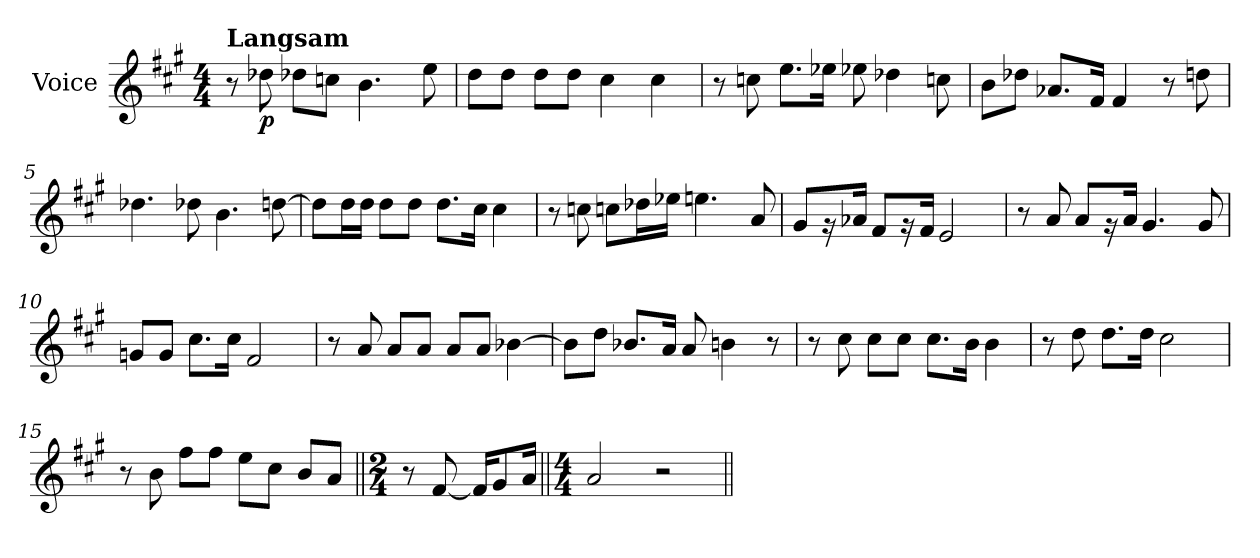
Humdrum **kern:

**kern	**dynam
*part1	*part1
*staff1	*staff1
*I"Voice	*
*I'V	*
*clefG2	*
*k[f#c#g#]	*
*M4/4	*
=1	=1
!LO:TX:a:B:t=Langsam	!
8r	.
!	!LO:DY:b
8dd-Xi\	p
8dd-Xi\L	.
8ccn\J	.
4.b\	.
8ee\	.
=2	=2
8dd\L	.
8dd\J	.
8dd\L	.
8dd\J	.
4cc#\	.
4cc#\	.
=3	=3
8r	.
8ccni\	.
8.ee\L	.
16ee-Xi\Jk	.
8ee-Xi\	.
4dd-Xi\	.
8ccn\	.
=4	=4
8b\L	.
8dd-Xi\J	.
8.a-Xi/L	.
16f#/Jk	.
4f#/	.
8r	.
8dd\	.
!!LO:LB:g=z
=5	=5
4.dd-Xi\	.
8dd-Xi\	.
4.b\	.
[8dd\	.
=6	=6
8dd\L]	.
16dd\L	.
16dd\JJ	.
8dd\L	.
8dd\J	.
8.dd\L	.
16cc#\Jk	.
4cc#\	.
=7	=7
8r	.
8ccni\	.
8ccni\L	.
16dd-Xi\L	.
16ee-Xi\JJ	.
4.ee\	.
8a/	.
=8	=8
8g#/L	.
16rg	.
16a-Xi/Jk	.
8f#/L	.
16rg	.
16f#/Jk	.
2e/	.
!!LO:LB:g=z
=9	=9
8r	.
8a/	.
8a/L	.
16rg	.
16a/Jk	.
4.g#/	.
8g#/	.
=10	=10
8gn/L	.
8g/J	.
8.cc#\L	.
16cc#\Jk	.
2f#/	.
=11	=11
8r	.
8a/	.
8a/L	.
8a/J	.
8a/L	.
8a/J	.
[4b-X\	.
=12	=12
8b-\L]	.
8dd\J	.
8.b-X/L	.
16a/Jk	.
8a/	.
4bn\	.
8r	.
!!LO:LB:g=z
=13	=13
8r	.
8cc#\	.
8cc#\L	.
8cc#\J	.
8.cc#\L	.
16b\Jk	.
4b\	.
=14	=14
8r	.
8dd\	.
8.dd\L	.
16dd\Jk	.
2cc#\	.
=15	=15
8r	.
8b\	.
8ff#\L	.
8ff#\J	.
8ee\L	.
8cc#\J	.
8b/L	.
8a/J	.
=16||	=16||
*M2/4	*
8r	.
[8f#/	.
16f#/KL]	.
8g#/	.
16a/Jk	.
=17||	=17||
*M4/4	*
2a/	.
2r	.
=||	=||
*-	*-
